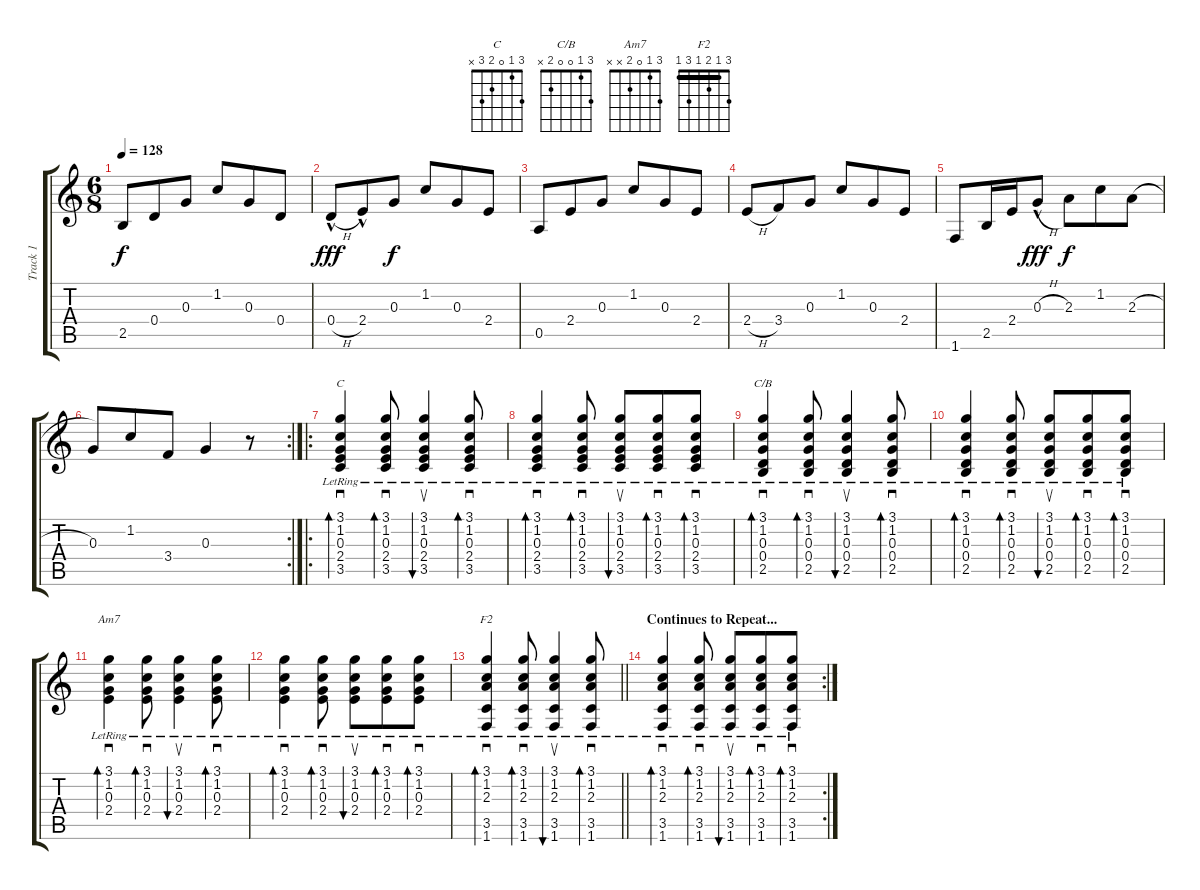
\track ("Track 1" "Track 1") {instrument acousticguitarsteel}
\staff {score tabs}
\tuning (E4 B3 G3 D3 A2 E2) {hide}
\chord ("C" 3 1 0 2 3 x)
\chord ("C/B" 3 1 0 0 2 x)
\chord ("Am7" 3 1 0 2 x x)
\chord ("F2" 3 1 2 1 3 1) {barre 1}
\ts (6 8)
\tempo 128
\clef g2
\ks c
2.5.8{dy f} 0.4.8 0.3.8 1.2.8 0.3.8 0.4.8 |
0.4{h hac}.8{dy fff} 2.4{hac}.8 0.3.8{dy f} 1.2.8 0.3.8 2.4.8 |
0.5.8 2.4.8 0.3.8 1.2.8 0.3.8 2.4.8 |
2.4{h}.8 3.4.8 0.3.8 1.2.8 0.3.8 2.4.8 |
1.6.8 2.5.16 2.4.16 0.3{h hac}.8{dy fff} 2.3.8{dy f} 1.2.8 2.3{h}.8 |
\rc 2
0.3.8 1.2.8 3.4.8 0.3.4 r.8 |
\ro
(3.1{lr} 1.2{lr} 0.3{lr} 2.4{lr} 3.5{lr}).4{sd bd 60 ch "C"} (3.1{lr} 1.2{lr} 0.3{lr} 2.4{lr} 3.5{lr}).8{sd bd 60} (3.1{lr} 1.2{lr} 0.3{lr} 2.4{lr} 3.5{lr}).4{su bu 60} (3.1{lr} 1.2{lr} 0.3{lr} 2.4{lr} 3.5{lr}).8{sd bd 60} |
(3.1{lr} 1.2{lr} 0.3{lr} 2.4{lr} 3.5{lr}).4{sd bd 60} (3.1{lr} 1.2{lr} 0.3{lr} 2.4{lr} 3.5{lr}).8{sd bd 60} (3.1{lr} 1.2{lr} 0.3{lr} 2.4{lr} 3.5{lr}).8{su bu 60} (3.1{lr} 1.2{lr} 0.3{lr} 2.4{lr} 3.5{lr}).8{sd bd 60} (3.1{lr} 1.2{lr} 0.3{lr} 2.4{lr} 3.5{lr}).8{sd bd 60} |
(3.1{lr} 1.2{lr} 0.3{lr} 0.4{lr} 2.5{lr}).4{sd bd 60 ch "C/B"} (3.1{lr} 1.2{lr} 0.3{lr} 0.4{lr} 2.5{lr}).8{sd bd 60} (3.1{lr} 1.2{lr} 0.3{lr} 0.4{lr} 2.5{lr}).4{su bu 60} (3.1{lr} 1.2{lr} 0.3{lr} 0.4{lr} 2.5{lr}).8{sd bd 60} |
(3.1{lr} 1.2{lr} 0.3{lr} 0.4{lr} 2.5{lr}).4{sd bd 60} (3.1{lr} 1.2{lr} 0.3{lr} 0.4{lr} 2.5{lr}).8{sd bd 60} (3.1{lr} 1.2{lr} 0.3{lr} 0.4{lr} 2.5{lr}).8{su bu 60} (3.1{lr} 1.2{lr} 0.3{lr} 0.4{lr} 2.5{lr}).8{sd bd 60} (3.1{lr} 1.2{lr} 0.3{lr} 0.4{lr} 2.5{lr}).8{sd bd 60} |
(3.1{lr} 1.2{lr} 0.3{lr} 2.4{lr}).4{sd bd 60 ch "Am7"} (3.1{lr} 1.2{lr} 0.3{lr} 2.4{lr}).8{sd bd 60} (3.1{lr} 1.2{lr} 0.3{lr} 2.4{lr}).4{su bu 60} (3.1{lr} 1.2{lr} 0.3{lr} 2.4{lr}).8{sd bd 60} |
(3.1{lr} 1.2{lr} 0.3{lr} 2.4{lr}).4{sd bd 60} (3.1{lr} 1.2{lr} 0.3{lr} 2.4{lr}).8{sd bd 60} (3.1{lr} 1.2{lr} 0.3{lr} 2.4{lr}).8{su bu 60} (3.1{lr} 1.2{lr} 0.3{lr} 2.4{lr}).8{sd bd 60} (3.1{lr} 1.2{lr} 0.3{lr} 2.4{lr}).8{sd bd 60} |
\barLineRight lightlight
(3.1{lr} 1.2{lr} 2.3{lr} 3.5{lr} 1.6{lr}).4{sd bd 60 ch "F2"} (3.1{lr} 1.2{lr} 2.3{lr} 3.5{lr} 1.6{lr}).8{sd bd 60} (3.1{lr} 1.2{lr} 2.3{lr} 3.5{lr} 1.6{lr}).4{su bu 60} (3.1{lr} 1.2{lr} 2.3{lr} 3.5{lr} 1.6{lr}).8{sd bd 60} |
\rc 2
\section ("" "Continues to Repeat...")
(3.1{lr} 1.2{lr} 2.3{lr} 3.5{lr} 1.6{lr}).4{sd bd 60} (3.1{lr} 1.2{lr} 2.3{lr} 3.5{lr} 1.6{lr}).8{sd bd 60} (3.1{lr} 1.2{lr} 2.3{lr} 3.5{lr} 1.6{lr}).8{su bu 60} (3.1{lr} 1.2{lr} 2.3{lr} 3.5{lr} 1.6{lr}).8{sd bd 60} (3.1{lr} 1.2{lr} 2.3{lr} 3.5{lr} 1.6{lr}).8{sd bd 60}
